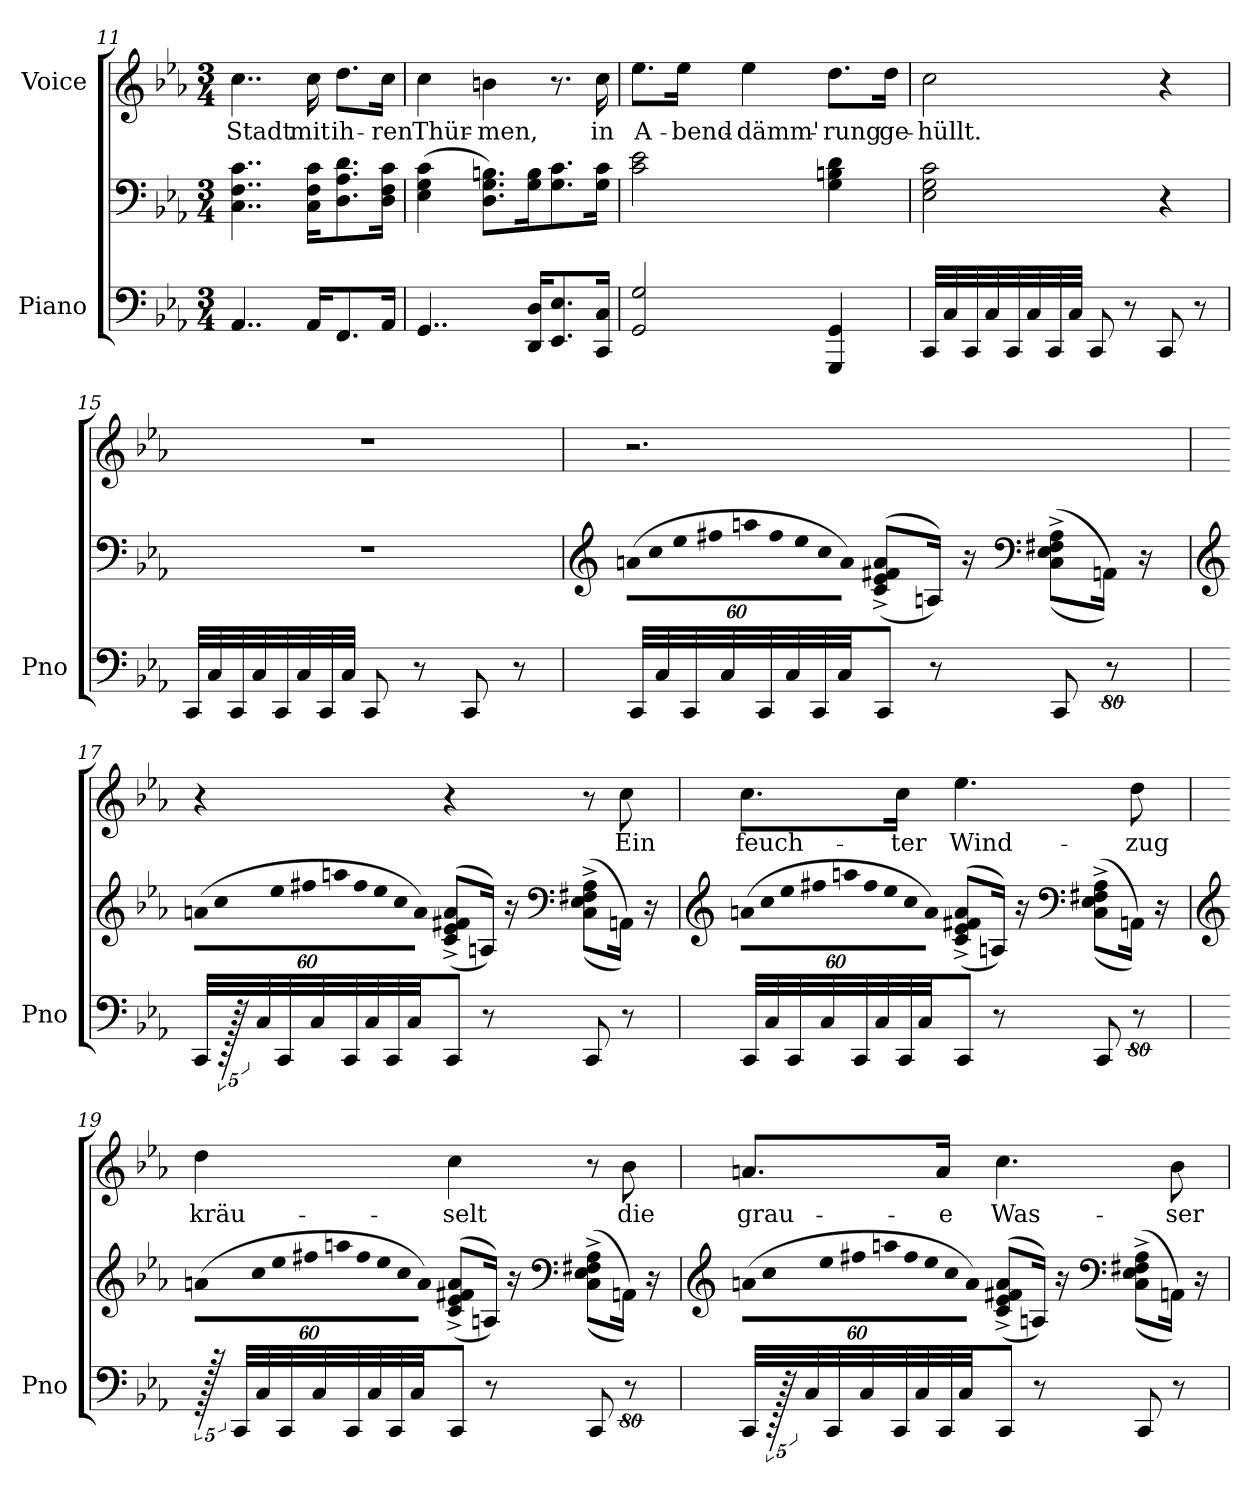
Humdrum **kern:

**kern	**kern	**kern	**text
*part2	*part2	*part1	*part1
*staff3	*staff2	*staff1	*staff1
*I"Piano	*	*I"Voice	*
*I'Pno	*	*	*
*clefF4	*clefF4	*clefG2	*
*k[b-e-a-]	*k[b-e-a-]	*k[b-e-a-]	*
*M3/4	*M3/4	*M3/4	*
=11	=11	=11	=11
!	!	!	!LO:LY:b
4..AA-/	4..C\ 4..F\ 4..c\	4..cc\	Stadt
!	!	!	!LO:LY:b
16AA-/KL	16C\ 16F\ 16c\KL	16cc\	mit
!	!	!	!LO:LY:b
8.FF/	8.D\ 8.A-\ 8.d\	8.dd\L	ih-
!	!	!	!LO:LY:b
16AA-/Jk	16D\ 16F\ 16c\Jk	16cc\Jk	-ren
!!LO:PB:g=z
=12	=12	=12	=12
!	!	!	!LO:LY:b
4..GG/	(>4E-\ 4G\ 4c\	4cc\	Thür-
!	!	!	!LO:LY:b
.	8.D\ 8.G\ 8.Bn\L)	4bn\	-men,
16DD/ 16D/KL	16G\ 16B\K	.	.
8.EE-/ 8.E-/	8.G\ 8.c\	8.r	.
!	!	!	!LO:LY:b
16CC/ 16C/Jk	16G\ 16c\Jk	16cc\	in
=13	=13	=13	=13
!	!	!	!LO:LY:b
2GG/ 2G/	2c\ 2e-\	8.ee-\L	A-
!	!	!	!LO:LY:b
.	.	16ee-\Jk	-bend-
!	!	!	!LO:LY:b
.	.	4ee-\	-dämm'-
!	!	!	!LO:LY:b
4GGG/ 4GG/	4G\ 4Bn\ 4d\	8.dd\L	-rung
!	!	!	!LO:LY:b
.	.	16dd\Jk	ge-
=14	=14	=14	=14
!	!	!	!LO:LY:b
32CC/LLL	2E-\ 2G\ 2c\	2cc\	-hüllt.
32C/	.	.	.
32CC/	.	.	.
32C/	.	.	.
32CC/	.	.	.
32C/	.	.	.
32CC/	.	.	.
32C/JJJ	.	.	.
8CC/	.	.	.
8r	.	.	.
*	*	*MM60	*
8CC/	4r	4r	.
8r	.	.	.
=15	=15	=15	=15
32CC/LLL	2.r	2.r	.
32C/	.	.	.
32CC/	.	.	.
32C/	.	.	.
32CC/	.	.	.
32C/	.	.	.
32CC/	.	.	.
32C/JJJ	.	.	.
8CC/	.	.	.
8r	.	.	.
8CC/	.	.	.
8r	.	.	.
!!LO:PB:g=z
=16	=16	=16	=16
*	*clefG2	*	*
*	*Xbrackettup	*	*
!	!LO:N:vis=32	!	!
640ryy	(>1920%53an\LLL	2.r	.
32CC/LLL	.	.	.
!	!LO:N:vis=32	!	!
.	1920%53cc\	.	.
32C/	.	.	.
!	!LO:N:vis=32	!	!
.	1920%53ee-\	.	.
32CC/	.	.	.
!	!LO:N:vis=32	!	!
.	1920%53ff#X\	.	.
32C/	.	.	.
!	!LO:N:vis=32	!	!
.	1920%53aan\	.	.
32CC/	.	.	.
!	!LO:N:vis=32	!	!
.	1920%53ff#\	.	.
32C/	.	.	.
!	!LO:N:vis=32	!	!
.	1920%53ee-\	.	.
32CC/	.	.	.
!	!LO:N:vis=32	!	!
.	1920%53cc\	.	.
32C/JJ	.	.	.
!	!LO:N:vis=32	!	!
.	1920%53a\JJJ)	.	.
.	640ryy	.	.
.	(<(<8c/^ 8e-/^ 8f#X/^ 8a/^L	.	.
8CC/J	.	.	.
.	16An/Jk))	.	.
8r	.	.	.
.	16r	.	.
*	*clefF4	*	*
.	(>(>8C\^ 8E-\^ 8F#X\^ 8A\^L	.	.
8CC/	.	.	.
.	16AAn\Jk))	.	.
640%79r	.	.	.
.	16r	.	.
!	!LO:N:vis=128	!	!
640ryy	640%9ryy	64ryy	.
!LO:N:vis=128	!	!	!
640%9ryy	.	.	.
.	640ryy	.	.
=17	=17	=17	=17
*	*clefG2	*	*
!	!LO:N:vis=32	!	!
32CC/LLL	(>1920%53an\LLL	4r	.
!	!LO:N:vis=32	!	!
.	1920%53cc\	.	.
640r	.	.	.
32C/	.	.	.
!	!LO:N:vis=32	!	!
.	1920%53ee-\	.	.
32CC/	.	.	.
!	!LO:N:vis=32	!	!
.	1920%53ff#X\	.	.
32C/	.	.	.
!	!LO:N:vis=32	!	!
.	1920%53aan\	.	.
32CC/	.	.	.
!	!LO:N:vis=32	!	!
.	1920%53ff#\	.	.
32C/	.	.	.
!	!LO:N:vis=32	!	!
.	1920%53ee-\	.	.
32CC/	.	.	.
!	!LO:N:vis=32	!	!
.	1920%53cc\	.	.
32C/JJ	.	.	.
!	!LO:N:vis=32	!	!
.	1920%53a\JJJ)	.	.
.	640ryy	.	.
.	(<(<8c/^ 8e-/^ 8f#X/^ 8a/^L	4r	.
8CC/J	.	.	.
.	16An/Jk))	.	.
8r	.	.	.
.	16r	.	.
*	*clefF4	*	*
.	(>(>8C\^ 8E-\^ 8F#X\^ 8A\^L	8r	.
8CC/	.	.	.
*	*	*MM40	*
!	!	!	!LO:LY:b
.	16AAn\Jk))	8cc\	Ein
8r	.	.	.
.	16r	.	.
!	!LO:N:vis=128	!	!
.	640%9ryy	64ryy	.
!LO:N:vis=128	!	!	!
640%9ryy	.	.	.
.	640ryy	.	.
!!LO:LB:g=z
=18	=18	=18	=18
*	*clefG2	*	*
!	!LO:N:vis=32	!	!LO:LY:b
640ryy	(>1920%53an\LLL	8.cc\L	feuch-
32CC/LLL	.	.	.
!	!LO:N:vis=32	!	!
.	1920%53cc\	.	.
32C/	.	.	.
!	!LO:N:vis=32	!	!
.	1920%53ee-\	.	.
32CC/	.	.	.
!	!LO:N:vis=32	!	!
.	1920%53ff#X\	.	.
32C/	.	.	.
!	!LO:N:vis=32	!	!
.	1920%53aan\	.	.
32CC/	.	.	.
!	!LO:N:vis=32	!	!
.	1920%53ff#\	.	.
32C/	.	.	.
!	!LO:N:vis=32	!	!
.	1920%53ee-\	.	.
!	!	!	!LO:LY:b
.	.	16cc\Jk	-ter
32CC/	.	.	.
!	!LO:N:vis=32	!	!
.	1920%53cc\	.	.
32C/JJ	.	.	.
!	!LO:N:vis=32	!	!
.	1920%53a\JJJ)	.	.
.	640ryy	.	.
!	!	!	!LO:LY:b
.	(<(<8c/^ 8e-/^ 8f#X/^ 8a/^L	4.ee-\	Wind-
8CC/J	.	.	.
.	16An/Jk))	.	.
8r	.	.	.
.	16r	.	.
*	*clefF4	*	*
.	(>(>8C\^ 8E-\^ 8F#X\^ 8A\^L	.	.
8CC/	.	.	.
!	!	!	!LO:LY:b
.	16AAn\Jk))	8dd\	-zug
640%79r	.	.	.
.	16r	.	.
!	!LO:N:vis=128	!	!
640ryy	640%9ryy	64ryy	.
!LO:N:vis=128	!	!	!
640%9ryy	.	.	.
.	640ryy	.	.
!!LO:LB:g=z
=19	=19	=19	=19
*	*clefG2	*	*
!	!LO:N:vis=32	!	!LO:LY:b
640r	(>1920%53an\LLL	4dd\	kräu-
32CC/LLL	.	.	.
!	!LO:N:vis=32	!	!
.	1920%53cc\	.	.
32C/	.	.	.
!	!LO:N:vis=32	!	!
.	1920%53ee-\	.	.
32CC/	.	.	.
!	!LO:N:vis=32	!	!
.	1920%53ff#X\	.	.
32C/	.	.	.
!	!LO:N:vis=32	!	!
.	1920%53aan\	.	.
32CC/	.	.	.
!	!LO:N:vis=32	!	!
.	1920%53ff#\	.	.
32C/	.	.	.
!	!LO:N:vis=32	!	!
.	1920%53ee-\	.	.
32CC/	.	.	.
!	!LO:N:vis=32	!	!
.	1920%53cc\	.	.
32C/JJ	.	.	.
!	!LO:N:vis=32	!	!
.	1920%53a\JJJ)	.	.
.	640ryy	.	.
!	!	!	!LO:LY:b
.	(<(<8c/^ 8e-/^ 8f#X/^ 8a/^L	4cc\	-selt
8CC/J	.	.	.
.	16An/Jk))	.	.
8r	.	.	.
.	16r	.	.
*	*clefF4	*	*
.	(>(>8C\^ 8E-\^ 8F#X\^ 8A\^L	8r	.
8CC/	.	.	.
!	!	!	!LO:LY:b
.	16AAn\Jk))	8b-\	die
640%79r	.	.	.
.	16r	.	.
!	!LO:N:vis=128	!	!
640ryy	640%9ryy	64ryy	.
!LO:N:vis=128	!	!	!
640%9ryy	.	.	.
.	640ryy	.	.
=20	=20	=20	=20
*	*clefG2	*	*
!	!LO:N:vis=32	!	!LO:LY:b
32CC/LLL	(>1920%53an\LLL	8.an/L	grau-
!	!LO:N:vis=32	!	!
.	1920%53cc\	.	.
640r	.	.	.
32C/	.	.	.
!	!LO:N:vis=32	!	!
.	1920%53ee-\	.	.
32CC/	.	.	.
!	!LO:N:vis=32	!	!
.	1920%53ff#X\	.	.
32C/	.	.	.
!	!LO:N:vis=32	!	!
.	1920%53aan\	.	.
32CC/	.	.	.
!	!LO:N:vis=32	!	!
.	1920%53ff#\	.	.
32C/	.	.	.
!	!LO:N:vis=32	!	!
.	1920%53ee-\	.	.
!	!	!	!LO:LY:b
.	.	16a/Jk	-e
32CC/	.	.	.
!	!LO:N:vis=32	!	!
.	1920%53cc\	.	.
32C/JJ	.	.	.
!	!LO:N:vis=32	!	!
.	1920%53a\JJJ)	.	.
.	640ryy	.	.
!	!	!	!LO:LY:b
.	(<(<8c/^ 8e-/^ 8f#X/^ 8a/^L	4.cc\	Was-
8CC/J	.	.	.
.	16An/Jk))	.	.
8r	.	.	.
.	16r	.	.
*	*clefF4	*	*
.	(>(>8C\^ 8E-\^ 8F#X\^ 8A\^L	.	.
8CC/	.	.	.
!	!	!	!LO:LY:b
.	16AAn\Jk))	8b-\	-ser-
8r	.	.	.
.	16r	.	.
!	!LO:N:vis=128	!	!
.	640%9ryy	64ryy	.
!LO:N:vis=128	!	!	!
640%9ryy	.	.	.
.	640ryy	.	.
=	=	=	=
*-	*-	*-	*-
